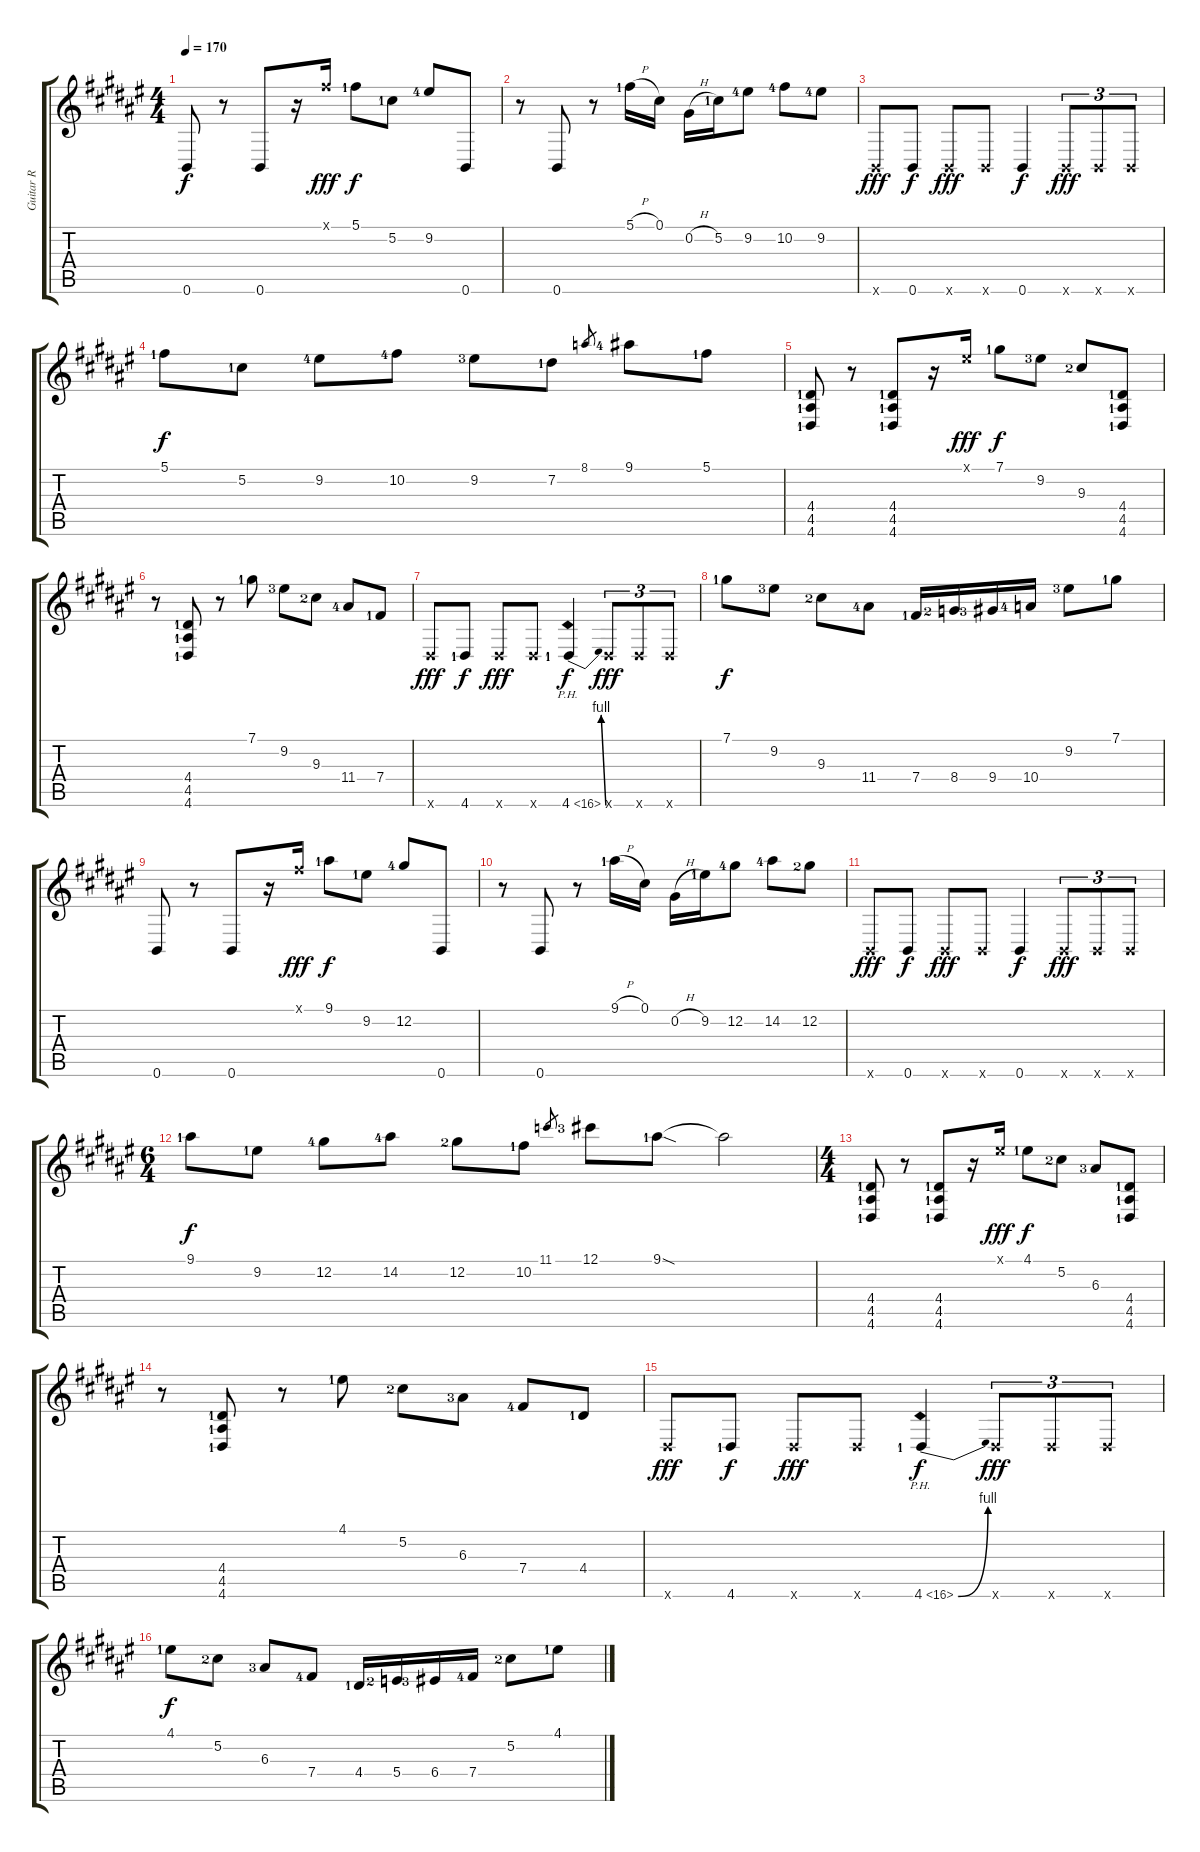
\track ("Guitar R" "Guitar R") {instrument distortionguitar}
\staff {score tabs}
\tuning (Db4 Ab3 E3 B2 Gb2 B1) {hide}
\ts (4 4)
\tempo 170
\clef g2
\ks d#minor
0.6.8{dy f} r.8 0.6.8 r.16 5.1{x}.16{dy fff} 5.1{lf 2}.8{dy f} 5.2{lf 2}.8 9.2{lf 5}.8 0.6.8 |
r.8 0.6.8 r.8 5.1{h lf 2}.16 0.1.16 0.2{h}.16 5.2{lf 2}.16 9.2{lf 5}.8 10.2{lf 5}.8 9.2{lf 5}.8 |
0.6{x}.8{dy fff} 0.6.8{dy f} 0.6{x}.8{dy fff} 0.6{x}.8 0.6.4{dy f} 0.6{x}.8{tu (3 2) dy fff} 0.6{x}.8{tu (3 2)} 0.6{x}.8{tu (3 2)} |
5.1{lf 2}.8{dy f} 5.2{lf 2}.8 9.2{lf 5}.8 10.2{lf 5}.8 9.2{lf 4}.8 7.2{lf 2}.8 8.1.8{gr} 9.1{lf 5}.8 5.1{lf 2}.8 |
(4.4{lf 2} 4.5{lf 2} 4.6{lf 2}).8 r.8 (4.4{lf 2} 4.5{lf 2} 4.6{lf 2}).8 r.16 4.1{x}.16{dy fff} 7.1{lf 2}.8{dy f} 9.2{lf 4}.8 9.3{lf 3}.8 (4.4{lf 2} 4.5{lf 2} 4.6{lf 2}).8 |
r.8 (4.4{lf 2} 4.5{lf 2} 4.6{lf 2}).8 r.8 7.1{lf 2}.8 9.2{lf 4}.8 9.3{lf 3}.8 11.4{lf 5}.8 7.4{lf 2}.8 |
4.6{x}.8{dy fff} 4.6{lf 2}.8{dy f} 4.6{x}.8{dy fff} 4.6{x}.8 4.6{be (bend 0 0 60 4) ph 12 lf 2}.4{dy f} 4.6{x}.8{tu (3 2) dy fff} 4.6{x}.8{tu (3 2)} 4.6{x}.8{tu (3 2)} |
7.1{lf 2}.8{dy f} 9.2{lf 4}.8 9.3{lf 3}.8 11.4{lf 5}.8 7.4{lf 2}.16 8.4{lf 3}.16 9.4{lf 4}.16 10.4{lf 5}.16 9.2{lf 4}.8 7.1{lf 2}.8 |
0.6.8 r.8 0.6.8 r.16 5.1{x}.16{dy fff} 9.1{lf 2}.8{dy f} 9.2{lf 2}.8 12.2{lf 5}.8 0.6.8 |
r.8 0.6.8 r.8 9.1{h lf 2}.16 0.1.16 0.2{h}.16 9.2{lf 2}.16 12.2{lf 5}.8 14.2{lf 5}.8 12.2{lf 3}.8 |
0.6{x}.8{dy fff} 0.6.8{dy f} 0.6{x}.8{dy fff} 0.6{x}.8 0.6.4{dy f} 0.6{x}.8{tu (3 2) dy fff} 0.6{x}.8{tu (3 2)} 0.6{x}.8{tu (3 2)} |
\ts (6 4)
9.1{lf 2}.8{dy f} 9.2{lf 2}.8 12.2{lf 5}.8 14.2{lf 5}.8 12.2{lf 3}.8 10.2{lf 2}.8 11.1.8{gr} 12.1{lf 4}.8 9.1{sod lf 2}.8 9.1{t}.2 |
\ts (4 4)
(4.4{lf 2} 4.5{lf 2} 4.6{lf 2}).8 r.8 (4.4{lf 2} 4.5{lf 2} 4.6{lf 2}).8 r.16 4.1{x}.16{dy fff} 4.1{lf 2}.8{dy f} 5.2{lf 3}.8 6.3{lf 4}.8 (4.4{lf 2} 4.5{lf 2} 4.6{lf 2}).8 |
r.8 (4.4{lf 2} 4.5{lf 2} 4.6{lf 2}).8 r.8 4.1{lf 2}.8 5.2{lf 3}.8 6.3{lf 4}.8 7.4{lf 5}.8 4.4{lf 2}.8 |
4.6{x}.8{dy fff} 4.6{lf 2}.8{dy f} 4.6{x}.8{dy fff} 4.6{x}.8 4.6{be (bend 0 0 60 4) ph 12 lf 2}.4{dy f} 4.6{x}.8{tu (3 2) dy fff} 4.6{x}.8{tu (3 2)} 4.6{x}.8{tu (3 2)} |
4.1{lf 2}.8{dy f} 5.2{lf 3}.8 6.3{lf 4}.8 7.4{lf 5}.8 4.4{lf 2}.16 5.4{lf 3}.16 6.4{lf 4}.16 7.4{lf 5}.16 5.2{lf 3}.8 4.1{lf 2}.8
